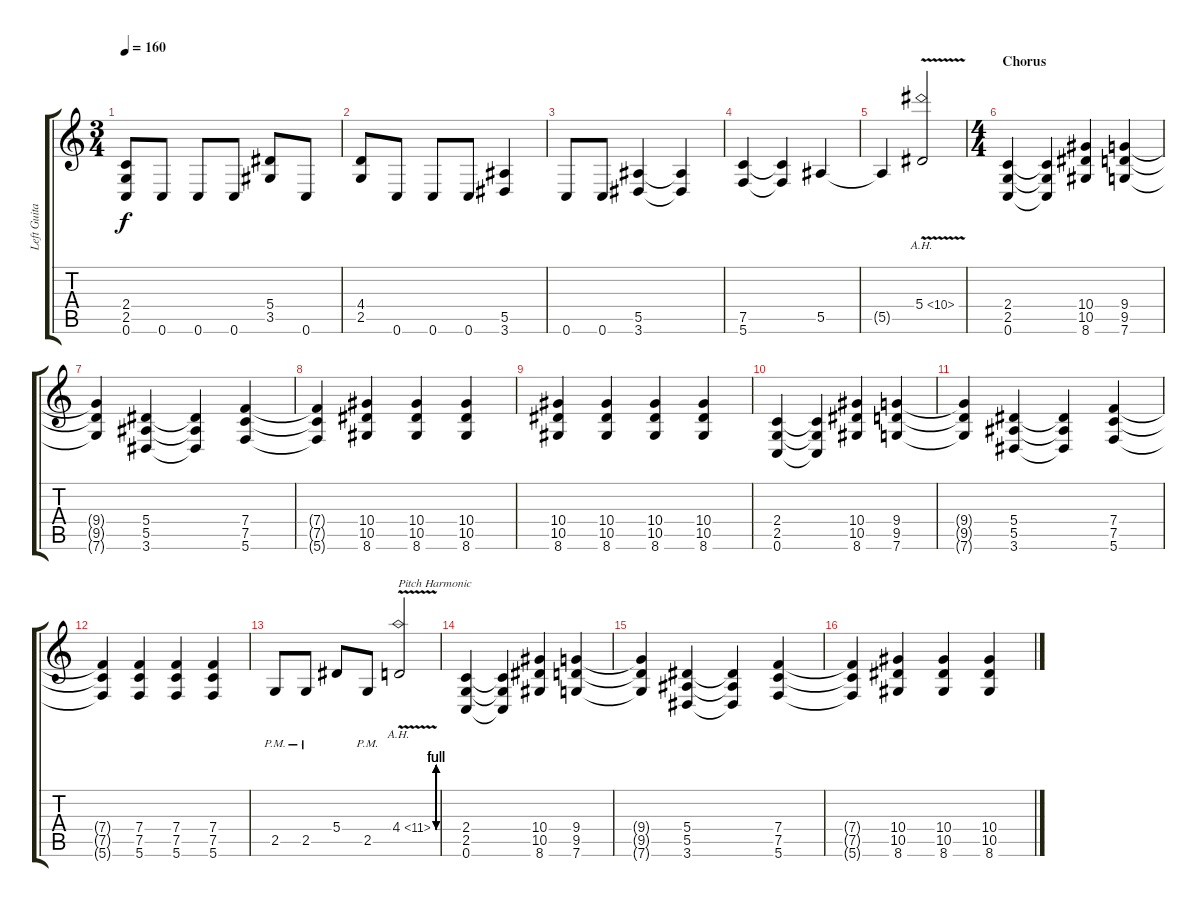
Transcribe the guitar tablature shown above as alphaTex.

\track ("Left Guitar" "Left Guita") {instrument distortionguitar}
\staff {score tabs}
\tuning (C4 G3 Eb3 Bb2 F2 C2) {hide}
\ts (3 4)
\tempo 160
\clef g2
\ks c
(2.4 2.5 0.6).8{dy f} 0.6.8 0.6.8 0.6.8 (5.4 3.5).8 0.6.8 |
(4.4 2.5).8 0.6.8 0.6.8 0.6.8 (5.5 3.6).4 |
0.6.8 0.6.8 (5.5 3.6).4 (5.5{t} 3.6{t}).4 |
(7.5 5.6).4 (7.5{t} 5.6{t}).4 5.5.4 |
5.5{t}.4 5.4{ah 5 v}.2 |
\ts (4 4)
\section ("" "Chorus")
(2.4 2.5 0.6).4 (2.4{t} 2.5{t} 0.6{t}).4 (10.4 10.5 8.6).4 (9.4 9.5 7.6).4 |
(9.4{t} 9.5{t} 7.6{t}).4 (5.4 5.5 3.6).4 (5.4{t} 5.5{t} 3.6{t}).4 (7.4 7.5 5.6).4 |
(7.4{t} 7.5{t} 5.6{t}).4 (10.4 10.5 8.6).4 (10.4 10.5 8.6).4 (10.4 10.5 8.6).4 |
(10.4 10.5 8.6).4 (10.4 10.5 8.6).4 (10.4 10.5 8.6).4 (10.4 10.5 8.6).4 |
(2.4 2.5 0.6).4 (2.4{t} 2.5{t} 0.6{t}).4 (10.4 10.5 8.6).4 (9.4 9.5 7.6).4 |
(9.4{t} 9.5{t} 7.6{t}).4 (5.4 5.5 3.6).4 (5.4{t} 5.5{t} 3.6{t}).4 (7.4 7.5 5.6).4 |
(7.4{t} 7.5{t} 5.6{t}).4 (7.4 7.5 5.6).4 (7.4 7.5 5.6).4 (7.4 7.5 5.6).4 |
2.5{pm}.8 2.5{pm}.8 5.4.8 2.5{pm}.8 4.4{be (custom 0 0 20 0 30 4 41 0 46 4 53 0 60 4) ah 7 v}.2{txt "Pitch Harmonic"} |
(2.4 2.5 0.6).4 (2.4{t} 2.5{t} 0.6{t}).4 (10.4 10.5 8.6).4 (9.4 9.5 7.6).4 |
(9.4{t} 9.5{t} 7.6{t}).4 (5.4 5.5 3.6).4 (5.4{t} 5.5{t} 3.6{t}).4 (7.4 7.5 5.6).4 |
(7.4{t} 7.5{t} 5.6{t}).4 (10.4 10.5 8.6).4 (10.4 10.5 8.6).4 (10.4 10.5 8.6).4
